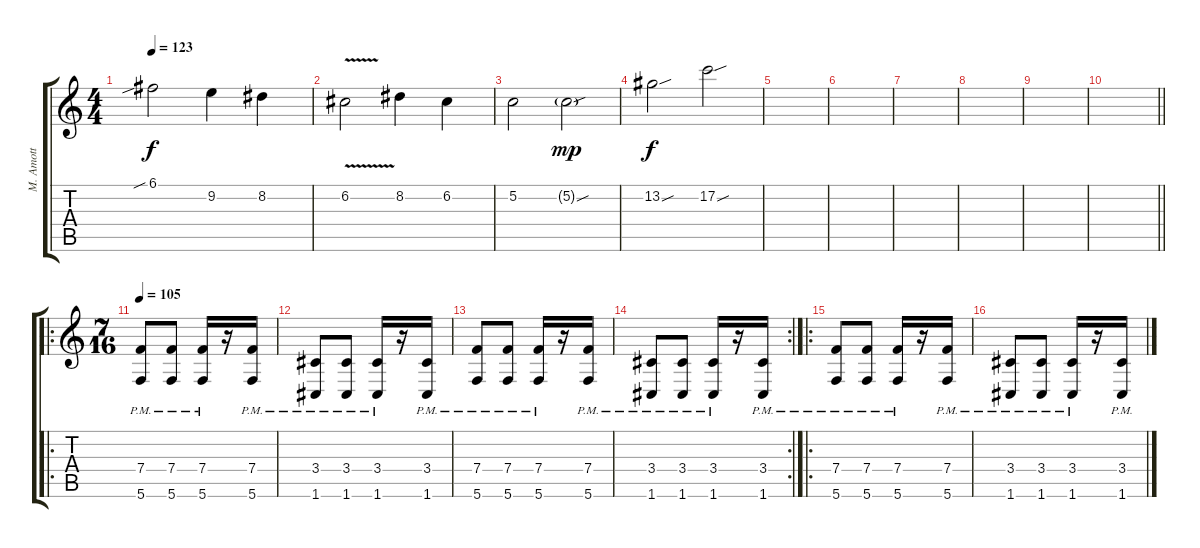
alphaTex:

\track ("M. Amott" "M. Amott") {instrument distortionguitar}
\staff {score tabs}
\tuning (C4 G3 Eb3 Bb2 F2 C2) {hide}
\ts (4 4)
\tempo 123
\clef g2
\ks c
6.1{sib}.2{dy f} 9.2.4 8.2.4 |
6.2{v}.2 8.2.4 6.2.4 |
5.2.2 5.2{sou g}.2{dy mp} |
13.2{sou}.2{dy f} 17.2{sou}.2 |
|
|
|
|
|
\barLineRight lightlight
|
\ro
\ts (7 16)
\tempo 105
(7.4{pm} 5.6{pm}).8 (7.4{pm} 5.6{pm}).8 (7.4{pm} 5.6{pm}).16 r.16 (7.4{pm} 5.6{pm}).16 |
(3.4{pm} 1.6{pm}).8 (3.4{pm} 1.6{pm}).8 (3.4{pm} 1.6{pm}).16 r.16 (3.4{pm} 1.6{pm}).16 |
(7.4{pm} 5.6{pm}).8 (7.4{pm} 5.6{pm}).8 (7.4{pm} 5.6{pm}).16 r.16 (7.4{pm} 5.6{pm}).16 |
\rc 2
(3.4{pm} 1.6{pm}).8 (3.4{pm} 1.6{pm}).8 (3.4{pm} 1.6{pm}).16 r.16 (3.4{pm} 1.6{pm}).16 |
\ro
(7.4{pm} 5.6{pm}).8 (7.4{pm} 5.6{pm}).8 (7.4{pm} 5.6{pm}).16 r.16 (7.4{pm} 5.6{pm}).16 |
(3.4{pm} 1.6{pm}).8 (3.4{pm} 1.6{pm}).8 (3.4{pm} 1.6{pm}).16 r.16 (3.4{pm} 1.6{pm}).16
